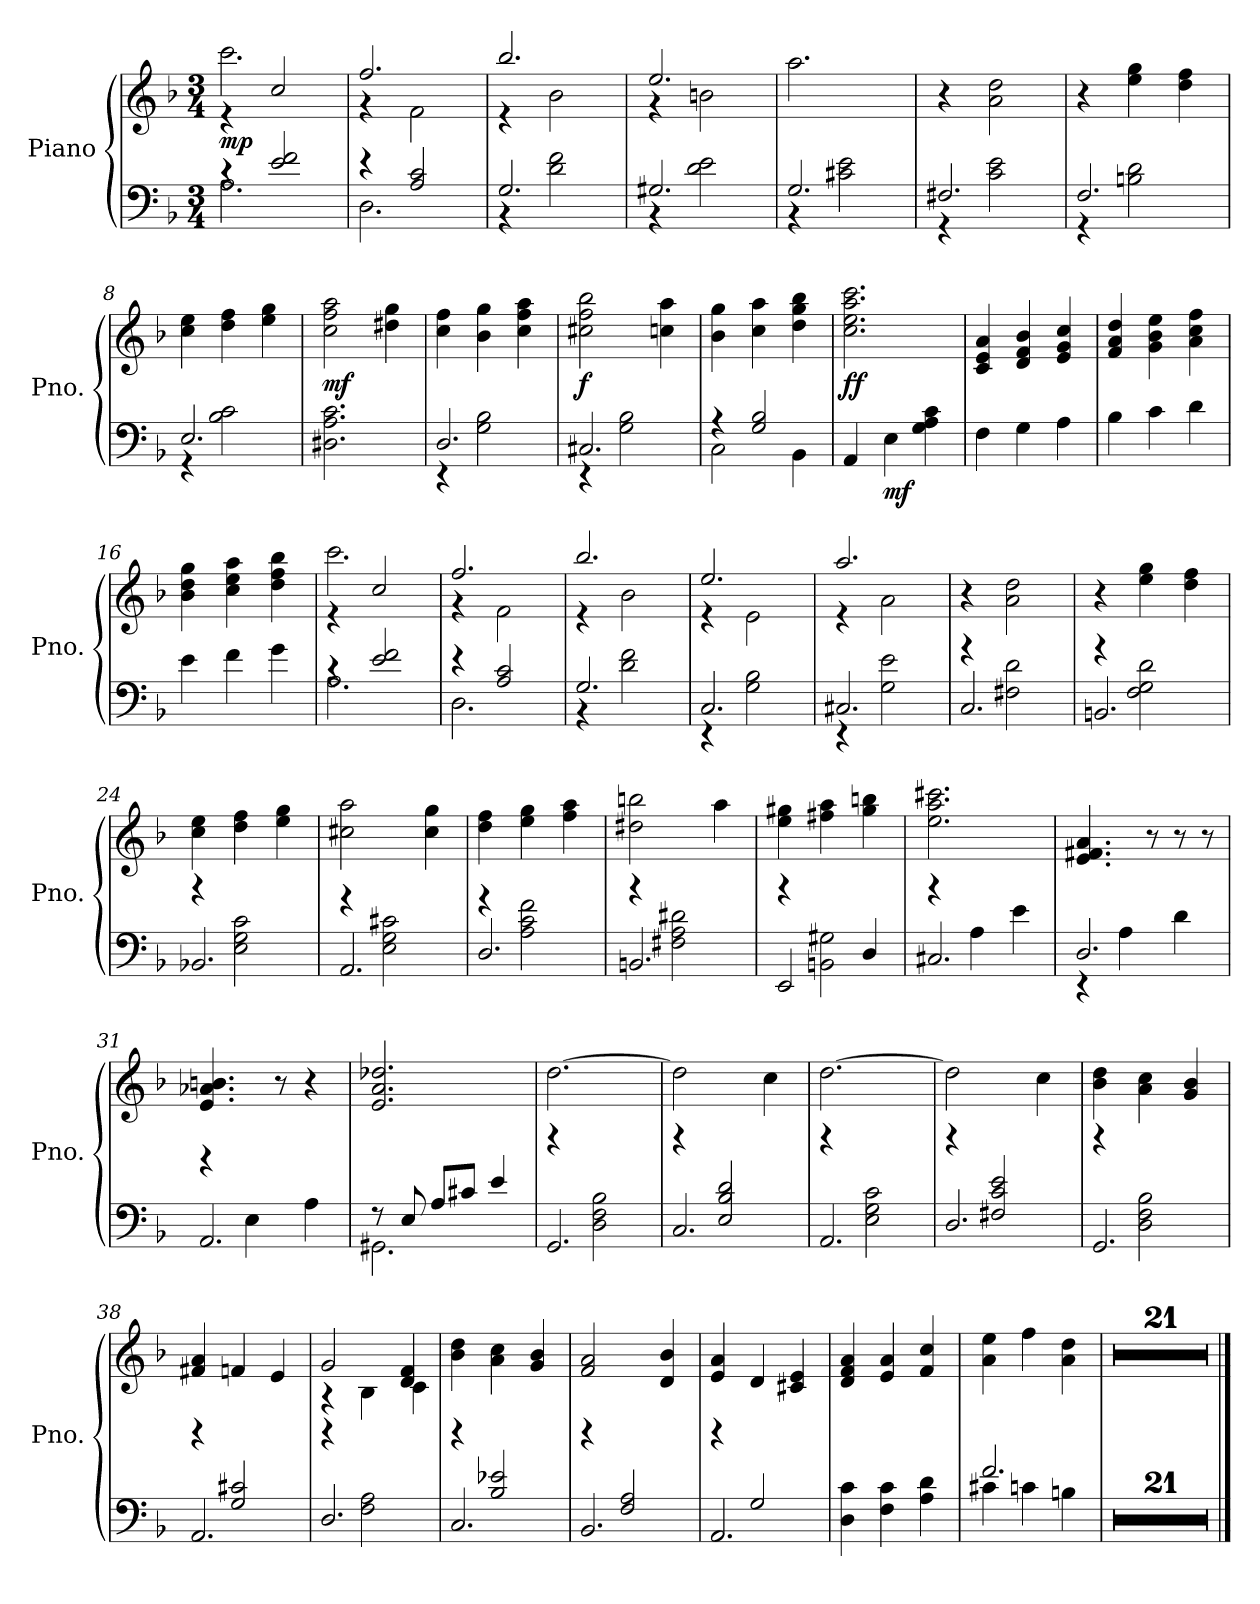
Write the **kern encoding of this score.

**kern	**kern	**dynam
*part1	*part1	*part1
*staff2	*staff1	*staff1/2
*I"Piano	*	*
*I'Pno.	*	*
*clefF4	*clefG2	*
*k[b-]	*k[b-]	*
*M3/4	*M3/4	*
*MM168	*MM168	*
=1	=1	=1
*^	*^	*
!	!	!	!	!LO:DY:b
4rc	2.A\	4re	2.ccc\	mp
2e/ 2f/	.	2cc/	.	.
=2	=2	=2	=2	=2
4r	2.D\	2.ff/	4r	.
2A/ 2c/	.	.	2f\	.
=3	=3	=3	=3	=3
2.G/	4r	2.bb-/	4r	.
.	2d\ 2f\	.	2b-\	.
=4	=4	=4	=4	=4
2.G#X/	4r	2.ee/	4r	.
.	2d\ 2e\	.	2bn\	.
*	*	*v	*v	*
=5	=5	=5	=5
2.G/	4r	2.aa\	.
.	2c#X\ 2e\	.	.
=6	=6	=6	=6
2.F#X/	4r	4r	.
.	2c\ 2e\	2a\ 2dd\	.
=7	=7	=7	=7
2.F/	4r	4r	.
.	2Bn\ 2d\	4ee\ 4gg\	.
.	.	4dd\ 4ff\	.
=8	=8	=8	=8
2.E/	4r	4cc\ 4ee\	.
.	2B-\ 2c\	4dd\ 4ff\	.
.	.	4ee\ 4gg\	.
*v	*v	*	*
=9	=9	=9
!	!	!LO:DY:b
2.D#X\ 2.A\ 2.c\	2cc\ 2ff\ 2aa\	mf
.	4dd#X\ 4gg\	.
=10	=10	=10
*^	*	*
2.D/	4r	4cc\ 4ff\	.
.	2G\ 2B-\	4b-\ 4gg\	.
.	.	4cc\ 4ff\ 4aa\	.
!!LO:LB:g=z
=11	=11	=11	=11
!	!	!	!LO:DY:b
2.C#X/	4r	2cc#X\ 2ff\ 2bb-\	f
.	2G\ 2B-\	.	.
.	.	4ccn\ 4aa\	.
=12	=12	=12	=12
4r	2C\	4b-\ 4gg\	.
2G/ 2B-/	.	4cc\ 4aa\	.
.	4BB-\	4dd\ 4gg\ 4bb-\	.
=13	=13	=13	=13
!	!	!	!LO:DY:b
*v	*v	*	*
4AA/	2.cc\ 2.ee\ 2.aa\ 2.ccc\	ff
!	!	!LO:DY:b=2
4E\	.	mf
4G\ 4A\ 4c\	.	.
=14	=14	=14
4F\	4c/ 4e/ 4a/	.
4G\	4d/ 4f/ 4b-/	.
4A\	4e/ 4g/ 4cc/	.
=15	=15	=15
4B-\	4f/ 4a/ 4dd/	.
4c\	4g\ 4b-\ 4ee\	.
4d\	4a\ 4cc\ 4ff\	.
=16	=16	=16
4e\	4b-\ 4dd\ 4gg\	.
4f\	4cc\ 4ee\ 4aa\	.
4g\	4dd\ 4ff\ 4bb-\	.
=17	=17	=17
*^	*^	*
4rc	2.A\	4re	2.ccc\	.
2e/ 2f/	.	2cc/	.	.
=18	=18	=18	=18	=18
4r	2.D\	2.ff/	4r	.
2A/ 2c/	.	.	2f\	.
=19	=19	=19	=19	=19
2.G/	4r	2.bb-/	4r	.
.	2d\ 2f\	.	2b-\	.
=20	=20	=20	=20	=20
2.C/	4r	2.ee/	4r	.
.	2G\ 2B-\	.	2e\	.
=21	=21	=21	=21	=21
2.C#X/	4r	2.aa/	4r	.
.	2G\ 2e\	.	2a\	.
*	*	*v	*v	*
!!LO:LB:g=z
=22	=22	=22	=22
2.C/	4rg	4r	.
.	2F#X\ 2d\	2a\ 2dd\	.
=23	=23	=23	=23
2.BBn/	4rg	4r	.
.	2F\ 2G\ 2d\	4ee\ 4gg\	.
.	.	4dd\ 4ff\	.
=24	=24	=24	=24
2.BB-X/	4rb	4cc\ 4ee\	.
.	2E\ 2G\ 2c\	4dd\ 4ff\	.
.	.	4ee\ 4gg\	.
=25	=25	=25	=25
2.AA/	4rg	2cc#X\ 2aa\	.
.	2E\ 2G\ 2c#X\	.	.
.	.	4cc#\ 4gg\	.
=26	=26	=26	=26
2.D/	4rg	4dd\ 4ff\	.
.	2A\ 2c\ 2f\	4ee\ 4gg\	.
.	.	4ff\ 4aa\	.
=27	=27	=27	=27
2.BBn/	4rb	2dd#X\ 2bbn\	.
.	2F#X\ 2A\ 2d#X\	.	.
.	.	4aa\	.
=28	=28	=28	=28
2EE/	4rb	4ee\ 4gg#X\	.
.	2BBn\ 2G#X\	4ff#X\ 4aa\	.
4D/	.	4gg#\ 4bbn\	.
=29	=29	=29	=29
2.C#X/	4rb	2.ee\ 2.aa\ 2.ccc#X\	.
.	4A\	.	.
.	4e\	.	.
!!LO:LB:g=z
=30	=30	=30	=30
2.D/	4r	4.e/ 4.f#X/ 4.a/	.
.	4A\	.	.
.	.	8r	.
.	4d\	8r	.
.	.	8r	.
=31	=31	=31	=31
2.AA/	4rb	4.e/ 4.a-X/ 4.bn/	.
.	4E\	.	.
.	.	8r	.
.	4A\	4r	.
=32	=32	=32	=32
8r	2.GG#X\	2.e/ 2.a/ 2.dd-X/	.
8E/	.	.	.
8A/L	.	.	.
8c#X/J	.	.	.
4e/	.	.	.
=33	=33	=33	=33
2.GG/	4rff	[2.dd\	.
.	2D\ 2F\ 2B-\	.	.
=34	=34	=34	=34
2.C/	4rff	2dd\]	.
.	2E/ 2B-/ 2d/	.	.
.	.	4cc\	.
=35	=35	=35	=35
2.AA/	4rff	[2.dd\	.
.	2E\ 2G\ 2c\	.	.
=36	=36	=36	=36
2.D/	4rff	2dd\]	.
.	2F#X/ 2c/ 2e/	.	.
.	.	4cc\	.
=37	=37	=37	=37
2.GG/	4rff	4b-\ 4dd\	.
.	2D\ 2F\ 2B-\	4a\ 4cc\	.
.	.	4g/ 4b-/	.
=38	=38	=38	=38
2.AA/	4rff	4f#X/ 4a/	.
.	2G/ 2c#X/	4fn/	.
.	.	4e/	.
!!LO:LB:g=z
=39	=39	=39	=39
*	*	*^	*
2.D/	4rff	2g/	4r	.
.	2F\ 2A\	.	4B-\	.
.	.	4d/ 4f/	4c\	.
*	*	*v	*v	*
=40	=40	=40	=40
2.C/	4rff	4b-\ 4dd\	.
.	2B-/ 2e-X/	4a\ 4cc\	.
.	.	4g/ 4b-/	.
=41	=41	=41	=41
2.BB-/	4rff	2f/ 2a/	.
.	2F/ 2A/	.	.
.	.	4d/ 4b-/	.
=42	=42	=42	=42
2.AA/	4rff	4e/ 4a/	.
.	2G/	4d/	.
.	.	4c#X/ 4e/	.
*v	*v	*	*
=43	=43	=43
4D\ 4c\	4d/ 4f/ 4a/	.
4F\ 4c\	4e/ 4a/	.
4A\ 4d\	4f/ 4cc/	.
=44	=44	=44
*^	*	*
2.f/	4c#X\	4a\ 4ee\	.
.	4cn\	4ff\	.
.	4Bn\	4a\ 4dd\	.
*v	*v	*	*
=45	=45	=45
2.r	2.r	.
=46	=46	=46
2.r	2.r	.
=47	=47	=47
2.r	2.r	.
=48	=48	=48
2.r	2.r	.
=49	=49	=49
2.r	2.r	.
=50	=50	=50
2.r	2.r	.
!!LO:PB:g=z
=51	=51	=51
2.r	2.r	.
=52	=52	=52
2.r	2.r	.
=53	=53	=53
2.r	2.r	.
=54	=54	=54
2.r	2.r	.
=55	=55	=55
2.r	2.r	.
=56	=56	=56
2.r	2.r	.
=57	=57	=57
2.r	2.r	.
=58	=58	=58
2.r	2.r	.
=59	=59	=59
2.r	2.r	.
=60	=60	=60
2.r	2.r	.
=61	=61	=61
2.r	2.r	.
=62	=62	=62
2.r	2.r	.
=63	=63	=63
2.r	2.r	.
=64	=64	=64
2.r	2.r	.
=65	=65	=65
2.r	2.r	.
==	==	==
*-	*-	*-
